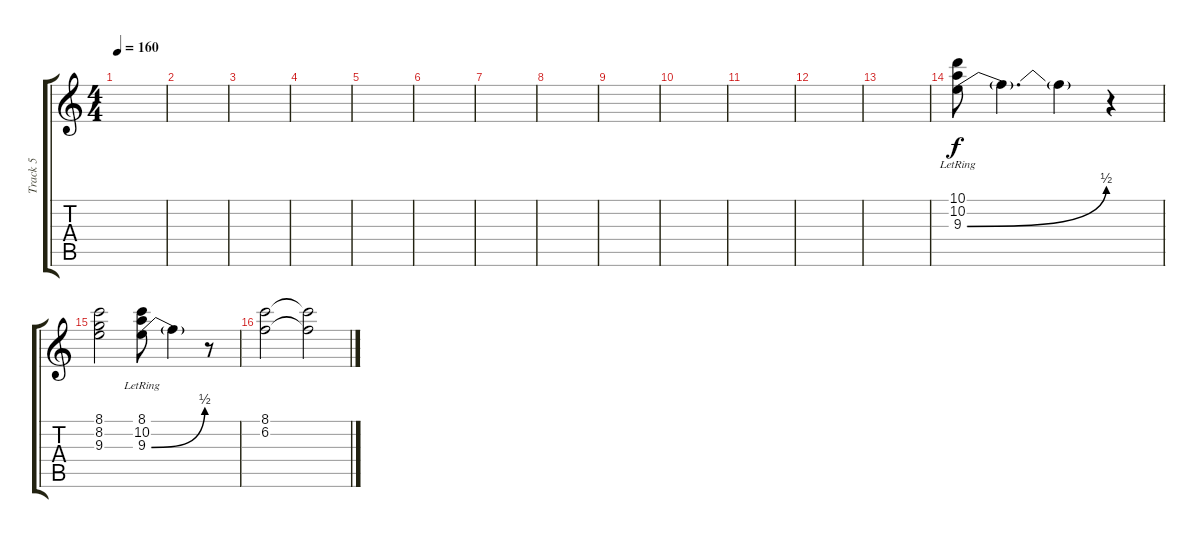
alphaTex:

\track ("Track 5" "Track 5") {instrument acousticguitarsteel}
\staff {score tabs}
\tuning (E4 B3 G3 D3 A2 E2) {hide}
\ts (4 4)
\tempo 160
\clef g2
\ks c
|
|
|
|
|
|
|
|
|
|
|
|
|
(10.1{lr} 10.2{lr} 9.3{be (bend 0 0 60 2) lr}).8 9.3{t}.4{d} 9.3{t}.4 r.4 |
(8.1 8.2 9.3).2 (8.1{lr} 10.2{lr} 9.3{be (bend 0 0 60 2) lr}).8 9.3{t}.4 r.8 |
(8.1 6.2).2 (8.1{ss t} 6.2{ss t}).2
